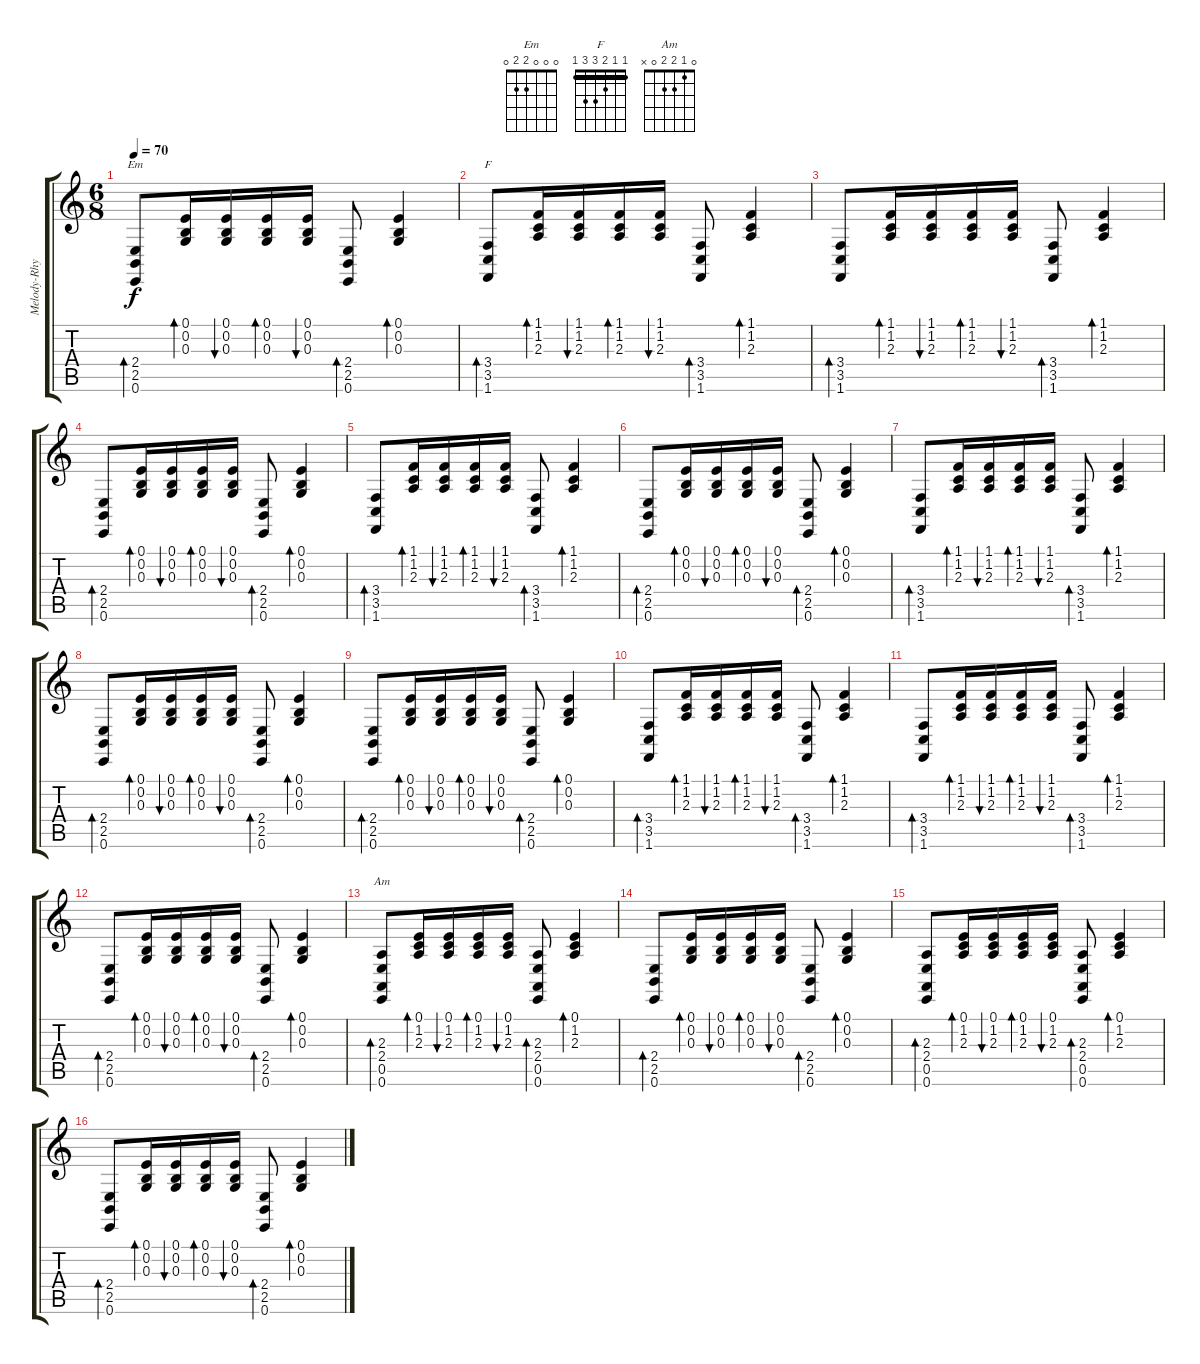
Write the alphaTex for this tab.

\track ("Melody-Rhythm" "Melody-Rhy") {instrument acousticgrandpiano}
\staff {score tabs}
\tuning (E4 B3 G3 D3 A2 E2) {hide}
\chord ("Em" 0 0 0 2 2 0)
\chord ("F" 1 1 2 3 3 1) {barre 1}
\chord ("Am" 0 1 2 2 0 x)
\ts (6 8)
\tempo 70
\clef g2
\ks c
(2.4 2.5 0.6).8{bd 30 ch "Em" dy f} (0.1 0.2 0.3).16{bd 30} (0.1 0.2 0.3).16{bu 30} (0.1 0.2 0.3).16{bd 30} (0.1 0.2 0.3).16{bu 30} (2.4 2.5 0.6).8{bd 30} (0.1 0.2 0.3).4{bd 30} |
(3.4 3.5 1.6).8{bd 30 ch "F"} (1.1 1.2 2.3).16{bd 30} (1.1 1.2 2.3).16{bu 30} (1.1 1.2 2.3).16{bd 30} (1.1 1.2 2.3).16{bu 30} (3.4 3.5 1.6).8{bd 30} (1.1 1.2 2.3).4{bd 30} |
(3.4 3.5 1.6).8{bd 30} (1.1 1.2 2.3).16{bd 30} (1.1 1.2 2.3).16{bu 30} (1.1 1.2 2.3).16{bd 30} (1.1 1.2 2.3).16{bu 30} (3.4 3.5 1.6).8{bd 30} (1.1 1.2 2.3).4{bd 30} |
(2.4 2.5 0.6).8{bd 30} (0.1 0.2 0.3).16{bd 30} (0.1 0.2 0.3).16{bu 30} (0.1 0.2 0.3).16{bd 30} (0.1 0.2 0.3).16{bu 30} (2.4 2.5 0.6).8{bd 30} (0.1 0.2 0.3).4{bd 30} |
(3.4 3.5 1.6).8{bd 30} (1.1 1.2 2.3).16{bd 30} (1.1 1.2 2.3).16{bu 30} (1.1 1.2 2.3).16{bd 30} (1.1 1.2 2.3).16{bu 30} (3.4 3.5 1.6).8{bd 30} (1.1 1.2 2.3).4{bd 30} |
(2.4 2.5 0.6).8{bd 30} (0.1 0.2 0.3).16{bd 30} (0.1 0.2 0.3).16{bu 30} (0.1 0.2 0.3).16{bd 30} (0.1 0.2 0.3).16{bu 30} (2.4 2.5 0.6).8{bd 30} (0.1 0.2 0.3).4{bd 30} |
(3.4 3.5 1.6).8{bd 30} (1.1 1.2 2.3).16{bd 30} (1.1 1.2 2.3).16{bu 30} (1.1 1.2 2.3).16{bd 30} (1.1 1.2 2.3).16{bu 30} (3.4 3.5 1.6).8{bd 30} (1.1 1.2 2.3).4{bd 30} |
(2.4 2.5 0.6).8{bd 30} (0.1 0.2 0.3).16{bd 30} (0.1 0.2 0.3).16{bu 30} (0.1 0.2 0.3).16{bd 30} (0.1 0.2 0.3).16{bu 30} (2.4 2.5 0.6).8{bd 30} (0.1 0.2 0.3).4{bd 30} |
(2.4 2.5 0.6).8{bd 30} (0.1 0.2 0.3).16{bd 30} (0.1 0.2 0.3).16{bu 30} (0.1 0.2 0.3).16{bd 30} (0.1 0.2 0.3).16{bu 30} (2.4 2.5 0.6).8{bd 30} (0.1 0.2 0.3).4{bd 30} |
(3.4 3.5 1.6).8{bd 30} (1.1 1.2 2.3).16{bd 30} (1.1 1.2 2.3).16{bu 30} (1.1 1.2 2.3).16{bd 30} (1.1 1.2 2.3).16{bu 30} (3.4 3.5 1.6).8{bd 30} (1.1 1.2 2.3).4{bd 30} |
(3.4 3.5 1.6).8{bd 30} (1.1 1.2 2.3).16{bd 30} (1.1 1.2 2.3).16{bu 30} (1.1 1.2 2.3).16{bd 30} (1.1 1.2 2.3).16{bu 30} (3.4 3.5 1.6).8{bd 30} (1.1 1.2 2.3).4{bd 30} |
(2.4 2.5 0.6).8{bd 30} (0.1 0.2 0.3).16{bd 30} (0.1 0.2 0.3).16{bu 30} (0.1 0.2 0.3).16{bd 30} (0.1 0.2 0.3).16{bu 30} (2.4 2.5 0.6).8{bd 30} (0.1 0.2 0.3).4{bd 30} |
(2.3 2.4 0.5 0.6).8{bd 30 ch "Am"} (0.1 1.2 2.3).16{bd 30} (0.1 1.2 2.3).16{bu 30} (0.1 1.2 2.3).16{bd 30} (0.1 1.2 2.3).16{bu 30} (2.3 2.4 0.5 0.6).8{bd 30} (0.1 1.2 2.3).4{bd 30} |
(2.4 2.5 0.6).8{bd 30} (0.1 0.2 0.3).16{bd 30} (0.1 0.2 0.3).16{bu 30} (0.1 0.2 0.3).16{bd 30} (0.1 0.2 0.3).16{bu 30} (2.4 2.5 0.6).8{bd 30} (0.1 0.2 0.3).4{bd 30} |
(2.3 2.4 0.5 0.6).8{bd 30} (0.1 1.2 2.3).16{bd 30} (0.1 1.2 2.3).16{bu 30} (0.1 1.2 2.3).16{bd 30} (0.1 1.2 2.3).16{bu 30} (2.3 2.4 0.5 0.6).8{bd 30} (0.1 1.2 2.3).4{bd 30} |
(2.4 2.5 0.6).8{bd 30} (0.1 0.2 0.3).16{bd 30} (0.1 0.2 0.3).16{bu 30} (0.1 0.2 0.3).16{bd 30} (0.1 0.2 0.3).16{bu 30} (2.4 2.5 0.6).8{bd 30} (0.1 0.2 0.3).4{bd 30}
